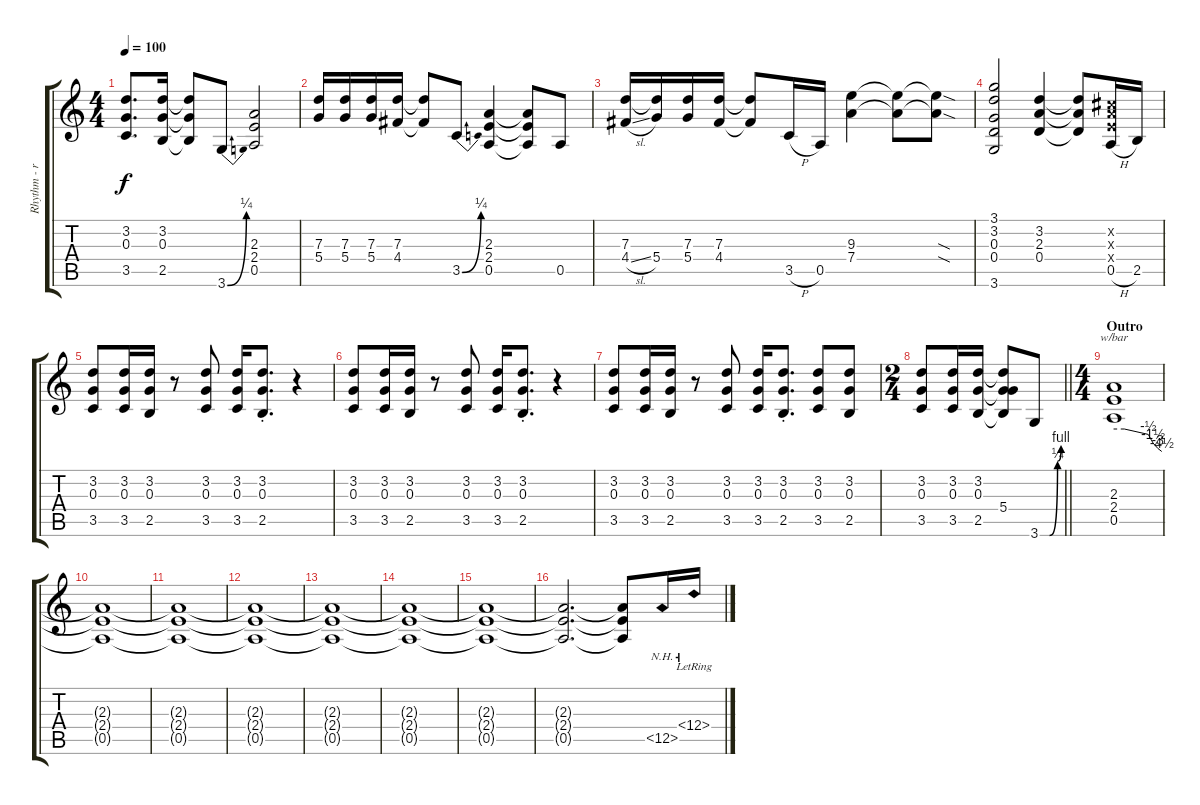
\track ("Rhythm - right" "Rhythm - r") {instrument distortionguitar}
\staff {score tabs}
\tuning (E4 B3 G3 D3 A2 E2) {hide}
\ts (4 4)
\tempo 100
\clef g2
\ks c
(3.2 0.3 3.5).8{d dy f} (3.2 0.3 2.5).16 (3.2{t} 0.3{t} 2.5{t}).8 3.6{be (bend 0 0 60 1)}.8 (2.3 2.4 0.5).2 |
(7.3 5.4).16 (7.3 5.4).16 (7.3 5.4).16 (7.3 4.4).16 (7.3{t} 4.4{t}).8 3.5{be (bend 0 0 60 1)}.8 (2.3 2.4 0.5).4 (2.3{t} 2.4{t} 0.5{t}).8 0.5.8 |
(7.3 4.4{sl}).16 (7.3{t} 5.4).16 (7.3 5.4).16 (7.3 4.4).16 (7.3{t} 4.4{t}).8 3.5{h}.16 0.5.16 (9.3 7.4).4 (9.3{t} 7.4{t}).8 (9.3{sod t} 7.4{sod t}).8 |
(3.1 3.2 0.3 0.4 3.6).2 (3.2 2.3 0.4).4 (3.2{t} 2.3{t} 0.4{t}).8 (2.2{x} 2.3{x} 2.4{x} 0.5{h}).16 2.5.16 |
(3.2 0.3 3.5).8 (3.2 0.3 3.5).16 (3.2 0.3 2.5).16 r.8 (3.2 0.3 3.5).8 (3.2 0.3 3.5).16 (3.2{st} 0.3{st} 2.5{st}).8{d} r.4 |
\ks aminor
(3.2 0.3 3.5).8 (3.2 0.3 3.5).16 (3.2 0.3 2.5).16 r.8 (3.2 0.3 3.5).8 (3.2 0.3 3.5).16 (3.2{st} 0.3{st} 2.5{st}).8{d} r.4 |
(3.2 0.3 3.5).8 (3.2 0.3 3.5).16 (3.2 0.3 2.5).16 r.8 (3.2 0.3 3.5).8 (3.2 0.3 3.5).16 (3.2{st} 0.3{st} 2.5{st}).8{d} (3.2 0.3 3.5).8 (3.2 0.3 2.5).8 |
\ts (2 4)
\barLineRight lightlight
(3.2 0.3 3.5).8 (3.2 0.3 3.5).16 (3.2 0.3 2.5).16 (3.2{t} 0.3{t} 5.4 2.5{t}).8 3.6{be (custom 0 0 27 0 50 1 60 4)}.8 |
\ts (4 4)
\section ("" "Outro")
(2.3 2.4 0.5).1{tbe (custom default 0 0 13 0 43 -2 49 -6 55 -12 60 -18)} |
(2.3{t} 2.4{t} 0.5{t}).1 |
(2.3{t} 2.4{t} 0.5{t}).1 |
(2.3{t} 2.4{t} 0.5{t}).1 |
(2.3{t} 2.4{t} 0.5{t}).1 |
(2.3{t} 2.4{t} 0.5{t}).1 |
(2.3{t} 2.4{t} 0.5{t}).1 |
(2.3{t} 2.4{t} 0.5{t}).2{d} (2.3{t} 2.4{t} 0.5{t}).8 12.5{nh}.16{volume 7} 12.4{nh lr}.16
